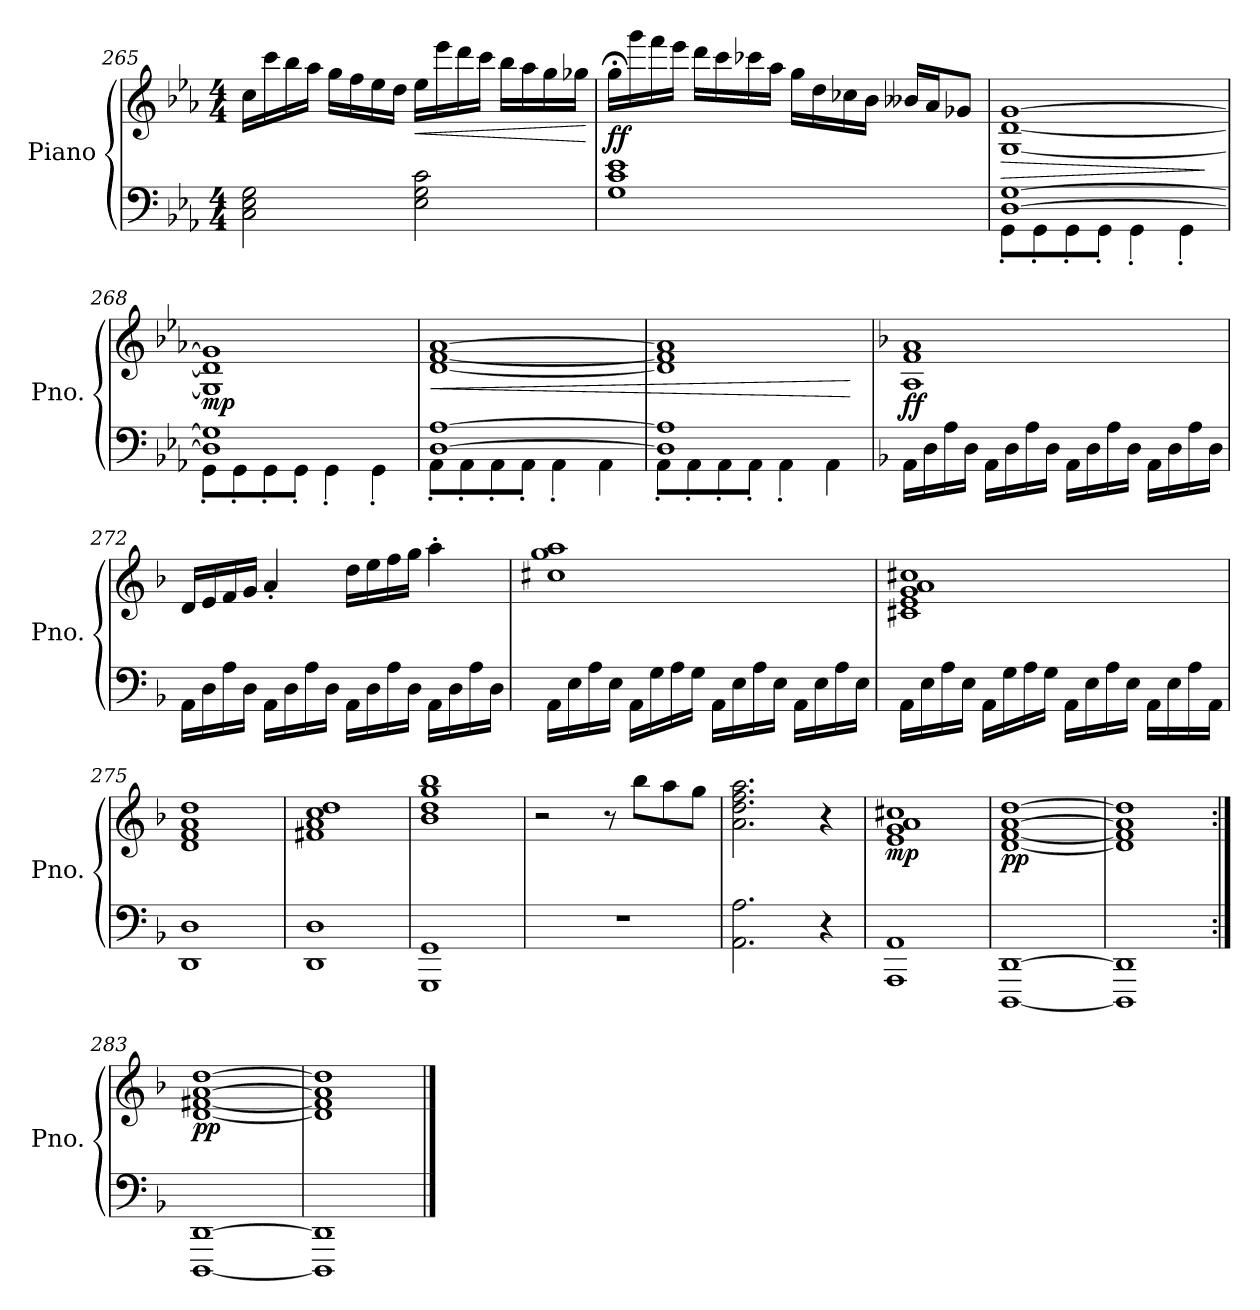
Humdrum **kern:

**kern	**kern	**dynam
*part1	*part1	*part1
*staff2	*staff1	*staff1/2
*I"Piano	*	*
*I'Pno.	*	*
!!LO:LB:g=z
*clefF4	*clefG2	*
*k[b-e-a-]	*k[b-e-a-]	*
*M4/4	*M4/4	*
=265	=265	=265
2C\ 2E-\ 2G\	16cc\LL	.
.	16ccc\	.
.	16bb-\	.
.	16aa-\JJ	.
.	16gg\LL	.
.	16ff\	.
.	16ee-\	.
.	16dd\JJ	.
!	!	!LO:HP:b
2E-\ 2G\ 2c\	16ee-\LL	<
.	16eee-\	.
.	16ddd\	.
.	16ccc\JJ	.
.	16bb-\LL	.
.	16aa-\	.
.	16gg\	.
.	16gg-X\JJ	.
.	.	[
=266	=266	=266
!	!	!LO:DY:b
1G 1c 1e-	16gg;<\LL	ff
.	16ggg\	.
.	16fff\	.
.	16eee-\JJ	.
.	16ddd\LL	.
.	16ccc\	.
.	16ccc-X\	.
.	16aa-\JJ	.
.	16gg\LL	.
.	16dd\	.
.	16cc-X\	.
.	16b-\JJ	.
.	16b--X/LL	.
.	16a-/J	.
.	8g-X/J	.
=267	=267	=267
*^	*	*
!	!	!	!LO:HP:b
[1D [1G	8GG'\L	[1G [1d [1g	>
.	8GG'\	.	.
.	8GG'\	.	.
.	8GG'\J	.	.
.	4GG'\	.	.
.	4GG'\	.	.
*v	*v	*	*
.	.	]
!!LO:LB:g=z
=268	=268	=268
*^	*	*
!	!	!	!LO:DY:b
1D] 1G]	8GG'\L	1G] 1d] 1g]	mp
.	8GG'\	.	.
.	8GG'\	.	.
.	8GG'\J	.	.
.	4GG'\	.	.
.	4GG'\	.	.
=269	=269	=269	=269
!	!	!	!LO:HP:b
[1D [1A-	8AA-'\L	[1d [1f [1a-	<
.	8AA-'\	.	.
.	8AA-'\	.	.
.	8AA-'\J	.	.
.	4AA-'\	.	.
.	4AA-\	.	.
=270	=270	=270	=270
1D] 1A-]	8AA-'\L	1d] 1f] 1a-]	.
.	8AA-'\	.	.
.	8AA-'\	.	.
.	8AA-'\J	.	.
.	4AA-'\	.	.
.	4AA-\	.	.
*v	*v	*	*
.	.	[
=271	=271	=271
*k[b-]	*k[b-]	*
!	!	!LO:DY:b
16AA\LL	1A 1f 1a	ff
16D\	.	.
16A\	.	.
16D\JJ	.	.
16AA\LL	.	.
16D\	.	.
16A\	.	.
16D\JJ	.	.
16AA\LL	.	.
16D\	.	.
16A\	.	.
16D\JJ	.	.
16AA\LL	.	.
16D\	.	.
16A\	.	.
16D\JJ	.	.
!!LO:LB:g=z
=272	=272	=272
16AA\LL	16d/LL	.
16D\	16e/	.
16A\	16f/	.
16D\JJ	16g/JJ	.
16AA\LL	4a'/	.
16D\	.	.
16A\	.	.
16D\JJ	.	.
16AA\LL	16dd\LL	.
16D\	16ee\	.
16A\	16ff\	.
16D\JJ	16gg\JJ	.
16AA\LL	4aa'\	.
16D\	.	.
16A\	.	.
16D\JJ	.	.
=273	=273	=273
16AA\LL	1cc#X 1gg 1aa	.
16E\	.	.
16A\	.	.
16E\JJ	.	.
16AA\LL	.	.
16G\	.	.
16A\	.	.
16G\JJ	.	.
16AA\LL	.	.
16E\	.	.
16A\	.	.
16E\JJ	.	.
16AA\LL	.	.
16E\	.	.
16A\	.	.
16E\JJ	.	.
=274	=274	=274
16AA\LL	1c#X 1e 1g 1a 1cc#X	.
16E\	.	.
16A\	.	.
16E\JJ	.	.
16AA\LL	.	.
16G\	.	.
16A\	.	.
16G\JJ	.	.
16AA\LL	.	.
16E\	.	.
16A\	.	.
16E\JJ	.	.
16AA\LL	.	.
16E\	.	.
16A\	.	.
16AA\JJ	.	.
!!LO:LB:g=z
=275	=275	=275
1DD 1D	1d 1f 1a 1dd	.
=276	=276	=276
1DD 1D	1f#X 1a 1cc 1dd	.
=277	=277	=277
1GGG 1GG	1b- 1dd 1gg 1bb-	.
=278	=278	=278
1r	2r	.
.	8r	.
.	8bb-\L	.
.	8aa\	.
.	8gg\J	.
=279	=279	=279
2.AA\ 2.A\	2.a\ 2.dd\ 2.ff\ 2.aa\	.
4r	4r	.
=280	=280	=280
!	!	!LO:DY:b
1AAA 1AA	1eZ 1gZ 1aZ 1cc#XZ	mp
=281	=281	=281
!	!	!LO:DY:b
[1DDD [1DD	[1d [1f [1a [1dd	pp
=282	=282	=282
1DDD] 1DD]	1d] 1f] 1a] 1dd]	.
=283:|!	=283:|!	=283:|!
!	!	!LO:DY:b
[1DDD [1DD	[1d [1f#X [1a [1dd	pp
=284	=284	=284
1DDD] 1DD]	1d] 1f#] 1a] 1dd]	.
==	==	==
*-	*-	*-
